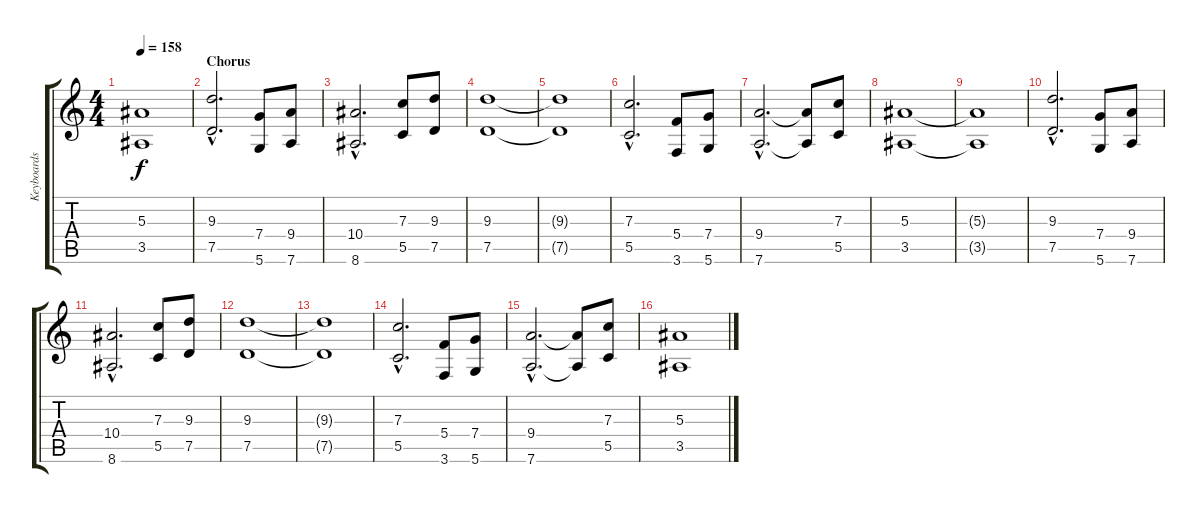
\track ("Keyboards" "Keyboards") {instrument fx5brightness}
\staff {score tabs}
\tuning (D5 A4 F4 C4 G3 D3) {hide}
\ts (4 4)
\tempo 158
\clef g2
\ks c
(5.3{t} 3.5{t}).1{dy f} |
\section ("" "Chorus")
(9.3{hac} 7.5{hac}).2{d volume 12 instrument stringensemble1} (7.4 5.6).8 (9.4 7.6).8 |
(10.4{hac} 8.6{hac}).2{d} (7.3 5.5).8 (9.3 7.5).8 |
(9.3 7.5).1 |
(9.3{t} 7.5{t}).1 |
(7.3{hac} 5.5{hac}).2{d} (5.4 3.6).8 (7.4 5.6).8 |
(9.4{hac} 7.6{hac}).2{d} (9.4{t} 7.6{t}).8 (7.3 5.5).8 |
(5.3 3.5).1 |
(5.3{t} 3.5{t}).1 |
(9.3{hac} 7.5{hac}).2{d} (7.4 5.6).8 (9.4 7.6).8 |
(10.4{hac} 8.6{hac}).2{d} (7.3 5.5).8 (9.3 7.5).8 |
(9.3 7.5).1 |
(9.3{t} 7.5{t}).1 |
(7.3{hac} 5.5{hac}).2{d} (5.4 3.6).8 (7.4 5.6).8 |
(9.4{hac} 7.6{hac}).2{d} (9.4{t} 7.6{t}).8 (7.3 5.5).8 |
(5.3 3.5).1
